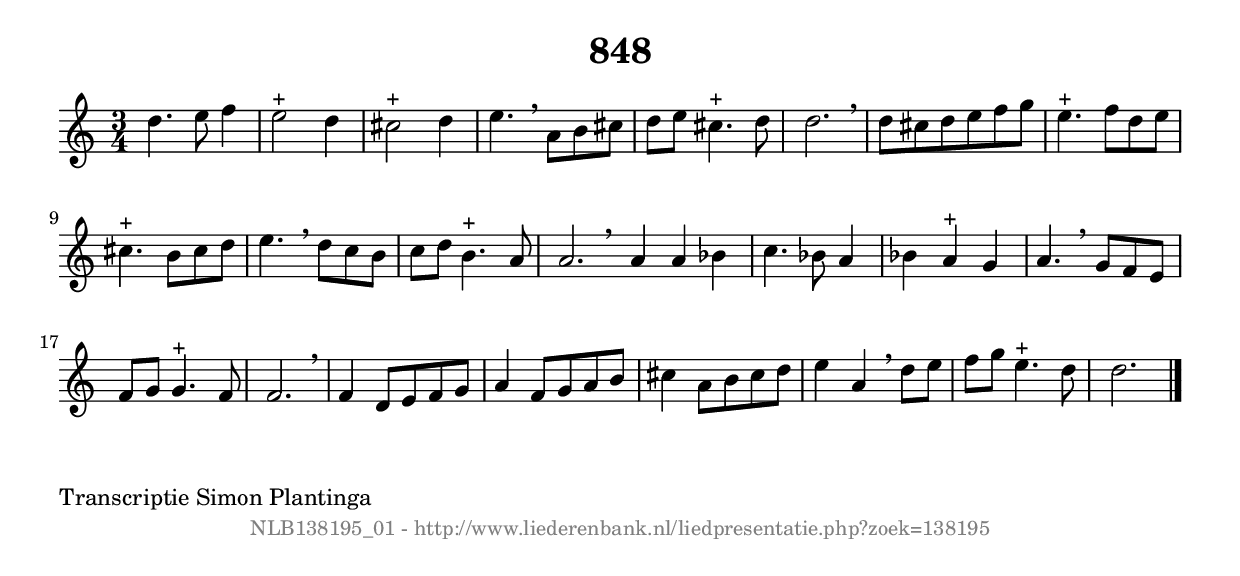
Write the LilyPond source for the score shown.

%
% produced by wce2krn 1.64 (7 June 2014)
%
\version"2.16"
#(append! paper-alist '(("long" . (cons (* 210 mm) (* 2000 mm)))))
#(set-default-paper-size "long")
sb = {\breathe}
mBreak = {\breathe }
bBreak = {\breathe }
x = {\once\override NoteHead #'style = #'cross }
gl=\glissando
itime={\override Staff.TimeSignature #'stencil = ##f }
ficta = {\once\set suggestAccidentals = ##t}
fine = {\once\override Score.RehearsalMark #'self-alignment-X = #1 \mark \markup {\italic{Fine}}}
dc = {\once\override Score.RehearsalMark #'self-alignment-X = #1 \mark \markup {\italic{D.C.}}}
dcf = {\once\override Score.RehearsalMark #'self-alignment-X = #1 \mark \markup {\italic{D.C. al Fine}}}
dcc = {\once\override Score.RehearsalMark #'self-alignment-X = #1 \mark \markup {\italic{D.C. al Coda}}}
ds = {\once\override Score.RehearsalMark #'self-alignment-X = #1 \mark \markup {\italic{D.S.}}}
dsf = {\once\override Score.RehearsalMark #'self-alignment-X = #1 \mark \markup {\italic{D.S. al Fine}}}
dsc = {\once\override Score.RehearsalMark #'self-alignment-X = #1 \mark \markup {\italic{D.S. al Coda}}}
pv = {\set Score.repeatCommands = #'((volta "1"))}
sv = {\set Score.repeatCommands = #'((volta "2"))}
tv = {\set Score.repeatCommands = #'((volta "3"))}
qv = {\set Score.repeatCommands = #'((volta "4"))}
xv = {\set Score.repeatCommands = #'((volta #f))}
\header{ tagline = ""
title = "848"
}
\score {{
\key d \dorian
\relative g'
{
\set melismaBusyProperties = #'()
\time 3/4
\tempo 4=120
\override Score.MetronomeMark #'transparent = ##t
\override Score.RehearsalMark #'break-visibility = #(vector #t #t #f)
d'4. e8 f4 | e2^"+" d4 | cis2^"+" d4 | e4. \sb a,8 b8 cis8 | d8 e8 cis4.^"+" d8 | d2. | \mBreak \bar "|"
d8 cis8 d8 e8 f8 g8 | e4.^"+" f8 d8 e8 | cis4.^"+" b8 cis8 d8 | e4. \sb d8 c8 b8 | c8 d8 b4.^"+" a8 | a2. \bar ":|:" \bBreak
a4 a4 bes4 | c4. bes8 a4 | bes4 a4^"+" g4 | a4. \sb g8 f8 e8 | f8 g8 g4.^"+" f8 | f2. | \mBreak \bar "|"
f4 d8 e8 f8 g8 | a4 f8 g8 a8 b8 | cis4 a8 b8 cis8 d8 | e4 a,4 \sb d8 e8 | f8 g8 e4.^"+" d8 | d2. \bar "|."
 }}
 \midi { }
 \layout {
            indent = 0.0\cm
}
}
\markup { \wordwrap-string #" 
Transcriptie Simon Plantinga
"}
\markup { \vspace #0 } \markup { \with-color #grey \fill-line { \center-column { \smaller "NLB138195_01 - http://www.liederenbank.nl/liedpresentatie.php?zoek=138195" } } }
